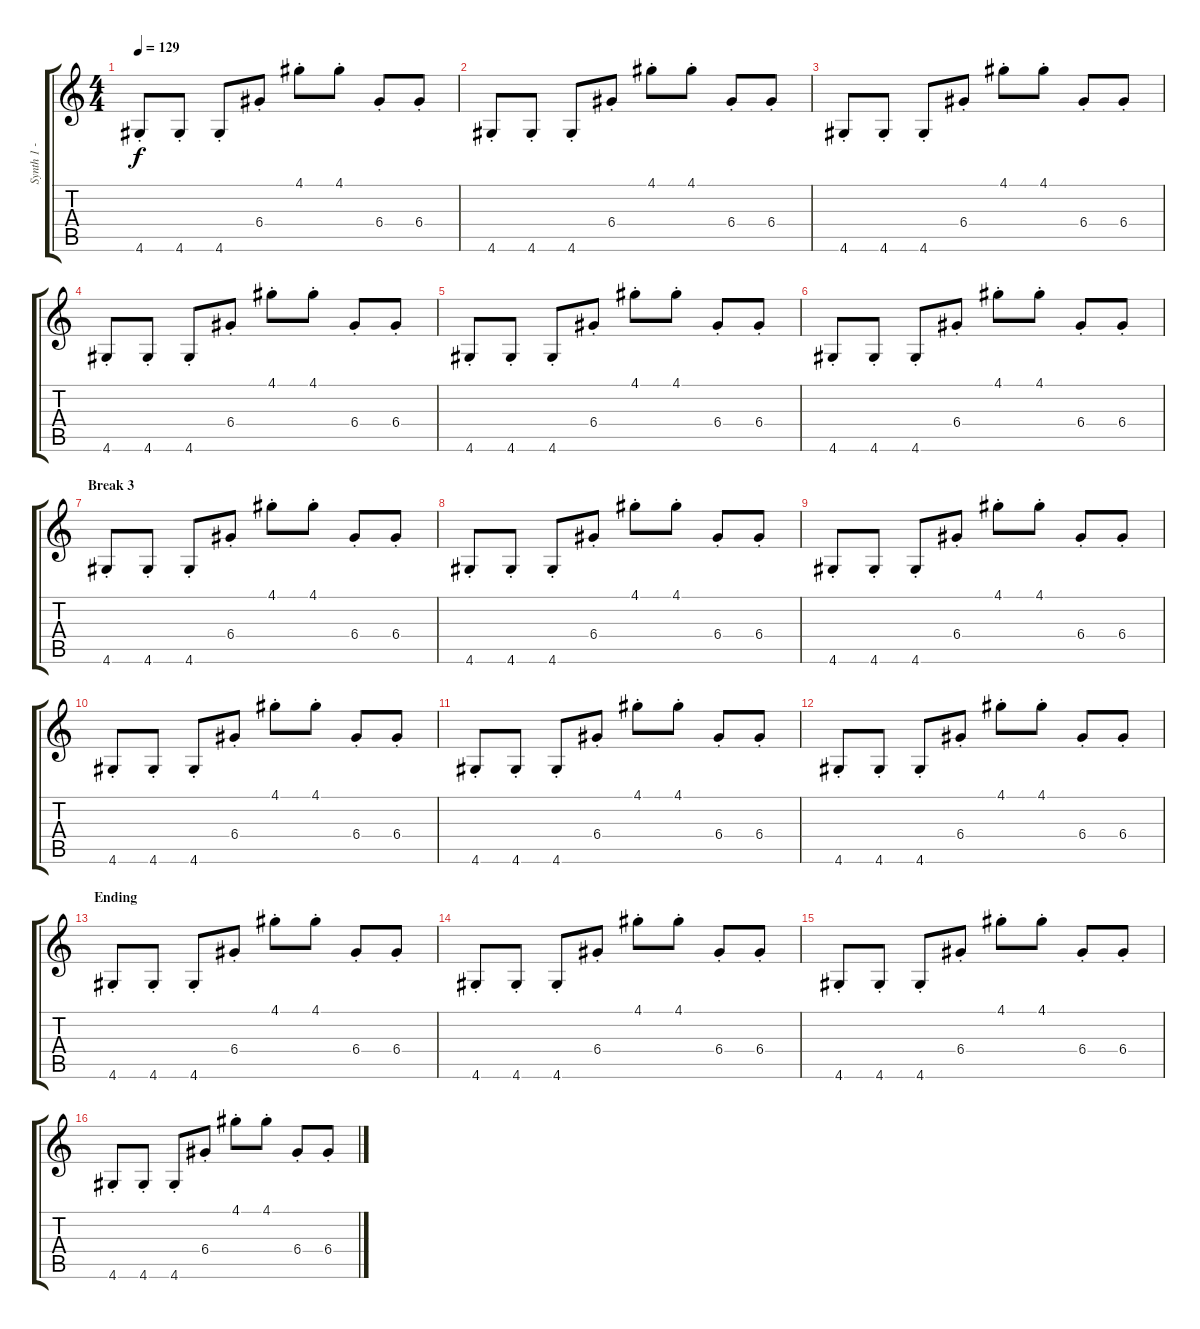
\track ("Synth 1 - G# beep" "Synth 1 - ") {instrument synthbass1}
\staff {score tabs}
\tuning (E4 B3 G3 D3 A2 E2) {hide}
\ts (4 4)
\tempo 129
\clef g2
\ks c
4.6{st}.8{dy f} 4.6{st}.8 4.6{st}.8 6.4{st}.8 4.1{st}.8 4.1{st}.8 6.4{st}.8 6.4{st}.8 |
4.6{st}.8 4.6{st}.8 4.6{st}.8 6.4{st}.8 4.1{st}.8 4.1{st}.8 6.4{st}.8 6.4{st}.8 |
4.6{st}.8 4.6{st}.8 4.6{st}.8 6.4{st}.8 4.1{st}.8 4.1{st}.8 6.4{st}.8 6.4{st}.8 |
4.6{st}.8 4.6{st}.8 4.6{st}.8 6.4{st}.8 4.1{st}.8 4.1{st}.8 6.4{st}.8 6.4{st}.8 |
4.6{st}.8 4.6{st}.8 4.6{st}.8 6.4{st}.8 4.1{st}.8 4.1{st}.8 6.4{st}.8 6.4{st}.8 |
4.6{st}.8 4.6{st}.8 4.6{st}.8 6.4{st}.8 4.1{st}.8 4.1{st}.8 6.4{st}.8 6.4{st}.8 |
\section ("" "Break 3")
4.6{st}.8 4.6{st}.8 4.6{st}.8 6.4{st}.8 4.1{st}.8 4.1{st}.8 6.4{st}.8 6.4{st}.8 |
4.6{st}.8 4.6{st}.8 4.6{st}.8 6.4{st}.8 4.1{st}.8 4.1{st}.8 6.4{st}.8 6.4{st}.8 |
4.6{st}.8 4.6{st}.8 4.6{st}.8 6.4{st}.8 4.1{st}.8 4.1{st}.8 6.4{st}.8 6.4{st}.8 |
4.6{st}.8 4.6{st}.8 4.6{st}.8 6.4{st}.8 4.1{st}.8 4.1{st}.8 6.4{st}.8 6.4{st}.8 |
4.6{st}.8 4.6{st}.8 4.6{st}.8 6.4{st}.8 4.1{st}.8 4.1{st}.8 6.4{st}.8 6.4{st}.8 |
4.6{st}.8 4.6{st}.8 4.6{st}.8 6.4{st}.8 4.1{st}.8 4.1{st}.8 6.4{st}.8 6.4{st}.8 |
\section ("" "Ending")
4.6{st}.8 4.6{st}.8 4.6{st}.8 6.4{st}.8 4.1{st}.8 4.1{st}.8 6.4{st}.8 6.4{st}.8 |
4.6{st}.8 4.6{st}.8 4.6{st}.8 6.4{st}.8 4.1{st}.8 4.1{st}.8 6.4{st}.8 6.4{st}.8 |
4.6{st}.8 4.6{st}.8 4.6{st}.8 6.4{st}.8 4.1{st}.8 4.1{st}.8 6.4{st}.8 6.4{st}.8 |
4.6{st}.8 4.6{st}.8 4.6{st}.8 6.4{st}.8 4.1{st}.8 4.1{st}.8 6.4{st}.8 6.4{st}.8
